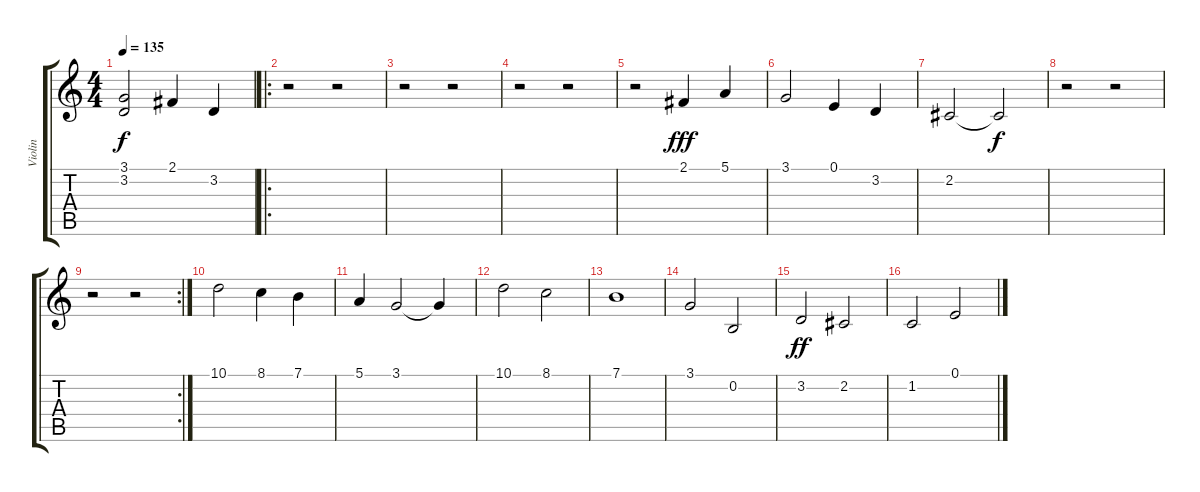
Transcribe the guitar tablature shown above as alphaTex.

\track ("Violin" "Violin") {instrument stringensemble2}
\staff {score tabs}
\tuning (E4 B3 G3 D3 A2 E2) {hide}
\ts (4 4)
\tempo 135
\clef g2
\ks c
(3.1 3.2{t}).2{dy f} 2.1.4 3.2.4 |
\ro
r.2 r.2 |
r.2 r.2 |
r.2 r.2 |
r.2 2.1.4{dy fff} 5.1.4 |
3.1.2 0.1.4 3.2.4 |
2.2.2 2.2{t}.2{dy f} |
r.2 r.2 |
\rc 2
r.2 r.2 |
10.1.2 8.1.4 7.1.4 |
5.1.4 3.1.2 3.1{t}.4 |
10.1.2 8.1.2 |
7.1.1 |
3.1.2 0.2.2 |
3.2.2{dy ff} 2.2.2 |
1.2.2 0.1.2
